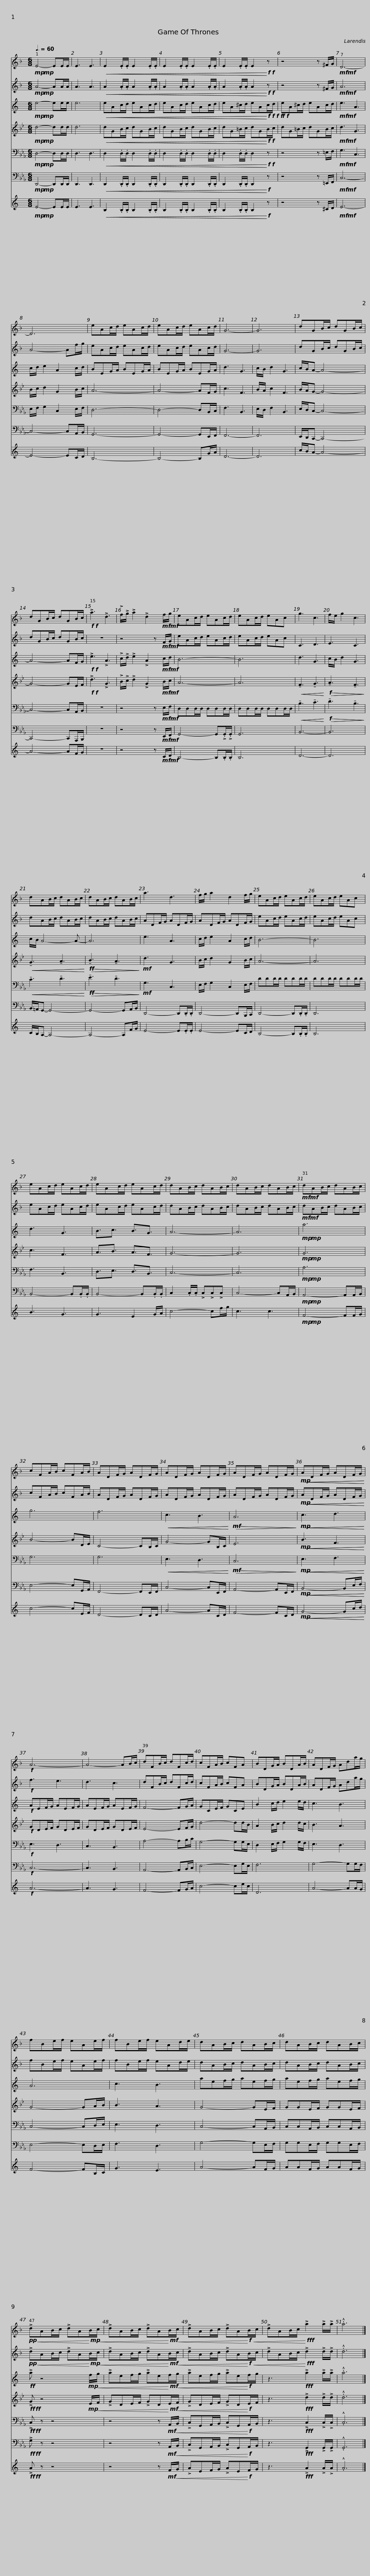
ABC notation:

X:1
%%score 1 2 3 4 5 6 7
L:1/8
Q:3/8=60
M:6/8
I:linebreak $
K:Eb
V:1 treble transpose=-2
V:2 treble transpose=-14
V:3 treble transpose=-9
V:4 treble transpose=-7
V:5 bass
V:6 bass
V:7 treble transpose=-21
V:1
[K:F]!mp!!mp! E4- EE/E/ | E3 E3 |!<(!!<(! E2 .E/.E/ E2 .E/.E/ | E2 .E/.E/ E2 .E/.E/ | E2 .E/.E/ E2!<)!!<)!!f!!f! z |$ %5
 z4 z ^F/G/ |!mf!!mf! D6- | D6 | eAc/d/ eAc/d/ | eAc/d/ eAc/d/ | %10
 G6- |$ G6 | dGB/c/ dGB/c/ | dGB/c/ dGB/c/ |!f!!f! !>!a3 !>!d3 | %15
 !>!f/!>!g/ !>!a2 !>!d2!mf!!mf! f/g/ | eAc/d/ eAc/d/ |$ eAc/d/ eAc | g3 c3 | f/e/ g2 c3 | %20
 dAB/c/ dAB/c/ | dAB/c/ dAB/c/ | a3 d3 |$ f/g/ a2 d2 f/g/ | eAc/d/ eAc/d/ | %25
 eAc/d/ eAc | eAc/d/ eAc/d/ |$ eAc/d/ eAc/d/ | dAB/c/ dAB/c/ | dAB/c/ dAB/c/ | %30
!mf!!mf! dAB/c/ dAB/c/ | cFA/B/ cFA/B/ |$ ADF/G/ ADF/G/ | ADF/G/ ADF/G/ | ADF/G/ ADF/G/ | %35
!mp!!<(!!<(! ADF/G/ ADF/G/!<)!!<)! |!f! A6- |$ A4- AB/c/ | dFB/c/ dFc/d/ | cFA/B/ cFA | %40
 BDG/A/ BDA/B/ | ADF/G/ Ada/g/ |$ fBe/f/ eAe/f/ | fBe/f/ eAd/e/ | dAB/c/ dAB/c/ | %45
 dAB/c/ dAB/c/ |!pp!!<(! !>!dAB/c/ !>!dA!<)!!mp!!<(!B/c/ |$ !>!dAB/c/ !>!dA!<)!!mf!!<(!B/c/ | !>!dAB/c/ !>!dA!<)!!f!!<(!B/c/ | !>!dAB/c/!<)!!fff! !>!a2 !>!a/!>!a/ | %50
 .!^!a6 |] %51
V:2
[K:F]!mp!!mp! A4- AA/A/ | A3 A3 |!<(!!<(! A2 .A/.A/ A2 .A/.A/ | A2 .A/.A/ A2 .A/.A/ | A2 .A/.A/ A2!<)!!<)!!f!!f! z |$ %5
 z4 z ^F/G/ |!mf!!mf! A6 | A4- Af/g/ | eAc/d/ eAc/d/ | eAc/d/ eAc/d/ | %10
 G6- |$ G6 | dGB/c/ dGB/c/ | dGB/c/ dGB/c/ | z6 | %15
 z4 z!mf!!mf! F/G/ | eAc/d/ eAc/d/ |$ eAc/d/ eAc | C3 D3 | E3 C3 | %20
 dAB/c/ dAB/c/ | dAB/c/ dAB/c/ | ADF/G/ ADF/G/ |$ ADF/G/ ADF/G/ | eAc/d/ eAc/d/ | %25
 eAc/d/ eAc | eAc/d/ eAc/d/ |$ eAc/d/ eAc/d/ | dAB/c/ dAB/c/ | dAB/c/ dAB/c/ | %30
!mf!!mf! dAB/c/ dAB/c/ | cFA/B/ cFA/B/ |$ ADF/G/ ADF/G/ | ADF/G/ ADF/G/ | ADF/G/ ADF/G/ | %35
!mp!!<(!!<(! ADF/G/ ADF/G/!<)!!<)! |!f! f3 e3 |$ d3 c3 | dFB/c/ dFc/d/ | cFA/B/ cFA | %40
 BDG/A/ BDA/B/ | ADF/G/ Ada/g/ |$ fBe/f/ eAe/f/ | fBe/f/ eAd/e/ | dAB/c/ dAB/c/ | %45
 dAB/c/ dAB/c/ |!pp!!<(! !>!dAB/c/ !>!dA!<)!!mp!!<(!B/c/ |$ !>!dAB/c/ !>!dA!<)!!mf!!<(!B/c/ | !>!dAB/c/ !>!dA!<)!!f!!<(!B/c/ | !>!dAB/c/!<)!!fff! !>!d2 !>!d/!>!d/ | %50
 .!^!d6 |] %51
V:3
[K:C]!mp!!mp! e4- ee/e/ | e6 |!<(!!<(! eAc/d/ eAc/d/ | eAc/d/ eAc/d/ | eA^c/d/ eA!<)!!<)!!f!!f!!f!!f!c/d/ |$ %5
!f!!f! eA^c/d/ eAc/d/ |!mf!!mf! e3 A3 | c/d/ e2 A2 c/d/ | BEG/A/ BEG/A/ | BEG/A/ BEG/A/ | %10
 d3 G3 |$ c/B/ d2 G3 | c/B/A- A4- | A4- AF/G/ |!f!!f! !>!e3 !>!A3 | %15
 !>!c/!>!d/ !>!e2 !>!A2!mf!!mf! c/d/ | B6- |$ B6 | d3 G3 | c/B/ d2 G3 | %20
 c/B/ A4- A- | A6 | e3 A3 |$ c/d/ e2 A2 c/d/ | B6- | %25
 B6 | d3 G3 |$ B3/2c3/2 B3/2G3/2 | A6- | A6 | %30
!mp!!mp! a6 | g6 |$ f6 |!<(!!<(! c3 B3!<)!!<)! |!mf!!>(!!>(! A6!>)!!>)! | %35
!mp!!<(!!<(! c3 d3!<)!!<)! |!f! AEF/G/ AEF/G/ |$ AEF/G/ AEF/G/ | F4- FG/A/ | GCE/F/ GCE | %40
 B2 c/d/ e2 e/d/ | c3 B3 |$ A6 | c3 B3 | aef/g/ aef/g/ | %45
 aef/g/ aef/g/ |!ff! !>!a z4!mp!!<(! f/g/ |$ !>!aef/g/ !>!ae!<)!!mf!!<(!f/g/ | !>!aef/g/ !>!ae!<)!!f!f/g/ | z3!fff! !>!a2 !>!a/!>!a/ | %50
 .!^!a6 |] %51
V:4
[K:Bb]!mp!!mp! d4- dd/d/ | d6 |!<(!!<(! dGB/c/ dGB/c/ | dGB/c/ dGB/c/ | dG=B/c/ dG!<)!!<)!!f!!f!B/c/ |$ %5
 dG=B/c/ dGB/c/ |!mf!!mf! d3 G3 | B/c/ d2 G2 B/c/ | A6- | A4- AF/G/ | %10
 c3 F3 |$ B/A/ c2 F3 | B/A/G- G4- | G4- GE/F/ |!f!!f! !>!d3 !>!G3 | %15
 !>!B/!>!c/ !>!d2 !>!G2!mf!!mf! B/c/ | A6- |$ A6 |!<(!!<(! !tenuto!F3 !tenuto!G3!<)!!<)! |!f!!>(!!>(! !tenuto!A3 !tenuto!F3!>)!!>)! | %20
!<(!!<(! !tenuto!G3 !tenuto!A3!<)!!<)! |!ff!!>(!!>(! !tenuto!B3 !tenuto!A3!>)!!>)! |!mf! d3 G3 |$ B/c/ d2 G2 B/c/ | A6- | %25
 A6 | c3 F3 |$ A3/2B3/2 A3/2F3/2 | G6- | G6 | %30
!mp!!mp! G6 | B4- BD/E/ |$ C4- CB,/C/ | G4- GB,/C/ | E6 | %35
!mp!!<(!!<(! B3 F3!<)!!<)! |!f! GDE/F/ GDE/F/ |$ GDE/F/ GDE/F/ | E4- EF/G/ | d4- dd/B/ | %40
 A2 B/c/ d2 d/c/ | B3 A3 |$ G4- GA/B/ | B3 A3 | G4- GE/F/ | %45
 GGE/F/ GGE/F/ |!ff!!ff! !>!G z4!mp!!<(! E/F/ |$ !>!GDE/F/ !>!GD!<)!!mf!!<(!E/F/ | !>!GDE/F/ !>!GD!<)!!f!E/F/ | z3!fff! !>!d2 !>!d/!>!d/ | %50
 .!^!d6 |] %51
V:5
!mp!!mp! D,4- D,D,/D,/ | D,3 D,3 |!<(!!<(! D,2 .D,/.D,/ D,2 .D,/.D,/ | D,2 .D,/.D,/ D,2 .D,/.D,/ | D,2 .D,/.D,/ D,2!<)!!<)!!f!!f! z |$ %5
 z4 z =E,/F,/ |!mf!!mf! G,3 C,3 | E,/F,/ G,2 C,2 E,/F,/ | D,6- | D,4- D,B,,/C,/ | %10
 F,3 B,,3 |$ E,/D,/ F,2 B,,3 | E,/D,/C,- C,4- | C,4- C,A,,/B,,/ | z6 | %15
 z4 z!mf!!mf! E,/F,/ | D,D,D,/D,/ D,D,D,/D,/ |$ D,D,D,/D,/ D,D,D,/D,/ |!<(!!<(! !tenuto!B,3 !tenuto!C3!<)!!<)! |!f!!>(!!>(! !tenuto!D3 !tenuto!B,3!>)!!>)! | %20
!<(!!<(! !tenuto!C3 !tenuto!D3!<)!!<)! |!ff!!>(!!>(! !tenuto!E3 !tenuto!D3!>)!!>)! |!mf! G,3 C,3 |$ E,/F,/ G,2 C,2 E,/F,/ | DDD/D/ DDD/D/ | %25
 DDD/D/ DDD/D/ | F,3 B,,3 |$ D,3/2E,3/2 D,3/2B,,3/2 | C,6- | C,6 | %30
!mp!!mp! A,6 | G,6 |$ G,6 |!<(!!<(! E,3 D,3!<)!!<)! |!mf!!>(!!>(! C,6!>)!!>)! | %35
!mp!!<(!!<(! E,3 F,3!<)!!<)! |!f! E,3 D,3 |$ C,3 B,,3 | A,4- A,B,/C/ | G,4- G,G,/E,/ | %40
 D,2 E,/F,/ G,2 G,/F,/ | E,3 D,3 |$ C,4- C,D,/E,/ | E,3 D,3 | C,4- C,A,,/B,,/ | %45
 C,C,A,,/B,,/ C,C,A,,/B,,/ |!ff!!ff! !>!C, z z4 |$ z4 z!mf!!<(! A,,/B,,/ | !>!C,G,,A,,/B,,/ !>!C,G,,!<)!!f!A,,/B,,/ | z3!fff! !>!C,2 !>!C,/!>!C,/ | %50
 .!^!C,6 |] %51
V:6
!mp!!mp! D,,4- D,,D,,/D,,/ | D,,3 D,,3 |!<(!!<(! D,,2 .D,,/.D,,/ D,,2 .D,,/.D,,/ | D,,2 .D,,/.D,,/ D,,2 .D,,/.D,,/ | D,,2 .D,,/.D,,/ D,,2!<)!!<)!!f! z |$ %5
 z4 z =E,,/F,,/ |!mf!!mf! C,6- | C,4- C,A,,/B,,/ | G,,6- | G,,4- G,,E,,/F,,/ | %10
 F,,6- |$ F,,6 | E,,/D,,/C,,- C,,4- | C,,4- C,,A,,,/B,,,/ | z6 | %15
 z4 z!mf!!mf! E,,/F,,/ | G,,4- G,,!>!.G,,/!>!.G,,/ |$ G,,6 | B,,6- | B,,6 | %20
 B,,/=A,,/G,,- G,,4- | G,,4- G,,A,,/B,,/ | D,,4- D,,.D,,/.D,,/ |$ D,,4- D,,B,,,/C,,/ | D,,4- D,,.D,,/.D,,/ | %25
 D,,6 | B,,4- B,,.B,,/.B,,/ |$ B,,4- B,,.B,,/.B,,/ | C,2 .C,/.C,/ !>!C,!>!C,!>!C, | C,4- C,A,,/B,,/ | %30
!mp!!mp! A,,4- A,,A,,/B,,/ | E,4- E,G,,/A,,/ |$ F,,4- F,,E,,/F,,/ | C,4- C,E,,/F,,/ | A,,4- A,,E,,/F,,/ | %35
!mp!!<(!!<(! B,,4- B,,E,/F,/!<)!!<)! |!f! C,6- |$ C,3 B,,3 | A,,4- A,,B,,/C,/ | E,4- E,G,/E,/ | %40
 F,6 | G,4- G,G,/F,/ |$ E,4- E,D,/E,/ | F,3 D,3 | G,4- G,E,/F,/ | %45
 G,G,E,/F,/ G,G,E,/F,/ |!ff!!ff! !>!G, z z4 |$ z4 z!mf!!<(! A,,/B,,/ | !>!C,G,,A,,/B,,/ !>!C,G,,!<)!!f!A,,/B,,/ | z3!fff! !>!G,,2 !>!G,,/!>!G,,/ | %50
 .!^!G,,6 |] %51
V:7
[K:C]!mp!!mp! E4- EE/E/ | E3 E3 |!<(!!<(! B,2 .B,/.B,/ B,2 .B,/.B,/ | B,2 .B,/.B,/ B,2 .B,/.B,/ | B,2 .B,/.B,/ B,2!<)!!<)!!f! z |$ %5
 z4 z ^C/D/ |!mf!!mf! E6- | E4- EC/D/ | B,6- | B,4- B,G/A/ | %10
 D6- |$ D6 | c/B/A- A4- | A4- AF/G/ | z6 | %15
 z4 z!mf!!mf! C/D/ | B,4- B,.B,/.B,/ |$ B,6 | D6- | D6 | %20
 C/B,/A,- A,4- | A,4- A,F/G/ | E4- E.E/.E/ |$ E4- EC/D/ | B,4- B,.B,/.B,/ | %25
 B,6 | B3 G3 |$ G3 E2 G/A/ | c4- cf/g/ | c3 c3 | %30
!mp!!mp! F4- FF/G/ | c4- cE/F/ |$ D4- DC/D/ | A4- AC/D/ | F4- FC/D/ | %35
!mp!!<(!!<(! G4- Gc/d/!<)!!<)! |!f! A6- |$ A3 G3 | F4- FG/A/ | c4- ce/c/ | %40
 D6 | A4- AA/G/ |$ F4- FB,/C/ | G3 E3 | A4- AF/G/ | %45
 AAF/G/ AAF/G/ |!ff!!ff! !>!A z z4 |$ z4 z!mf!!<(! F/G/ | !>!AEF/G/ !>!AE!<)!!f!F/G/ | z3!fff! !>!A2 !>!A/!>!A/ | %50
 .!^!A6 |] %51
